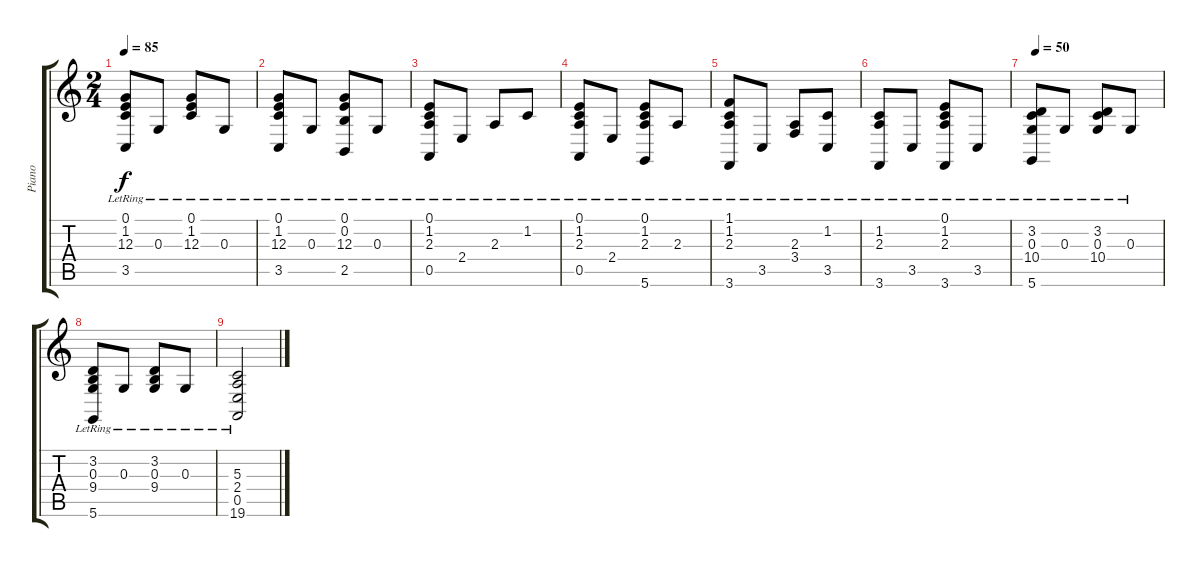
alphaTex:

\track ("Piano" "Piano") {instrument acousticgrandpiano}
\staff {score tabs}
\tuning (E4 B3 G3 D3 A2 D2) {hide}
\ts (2 4)
\tempo 85
\clef g2
\ks c
(0.1{lr} 1.2{lr} 12.3{lr} 3.5{lr}).8{dy f} 0.3{lr}.8 (0.1{lr} 1.2{lr} 12.3{lr}).8 0.3{lr}.8 |
(0.1{lr} 1.2{lr} 12.3{lr} 3.5{lr}).8 0.3{lr}.8 (0.1{lr} 0.2{lr} 12.3{lr} 2.5{lr}).8 0.3{lr}.8 |
(0.1{lr} 1.2{lr} 2.3{lr} 0.5{lr}).8 2.4{lr}.8 2.3{lr}.8 1.2{lr}.8 |
(0.1{lr} 1.2{lr} 2.3{lr} 0.5{lr}).8 2.4{lr}.8 (0.1{lr} 1.2{lr} 2.3{lr} 5.6{lr}).8 2.3{lr}.8 |
(1.1{lr} 1.2{lr} 2.3{lr} 3.6{lr}).8 3.5{lr}.8 (2.3{lr} 3.4{lr}).8 (1.2{lr} 3.5{lr}).8 |
(1.2{lr} 2.3{lr} 3.6{lr}).8 3.5{lr}.8 (0.1{lr} 1.2{lr} 2.3{lr} 3.6{lr}).8 3.5{lr}.8 |
\tempo 50
(3.2{lr} 0.3{lr} 10.4{lr} 5.6{lr}).8 0.3{lr}.8 (3.2{lr} 0.3{lr} 10.4{lr}).8 0.3{lr}.8 |
(3.2{lr} 0.3{lr} 9.4{lr} 5.6{lr}).8 0.3{lr}.8 (3.2{lr} 0.3{lr} 9.4{lr}).8 0.3{lr}.8 |
(5.3 2.4{lr} 0.5{lr} 19.6).2
